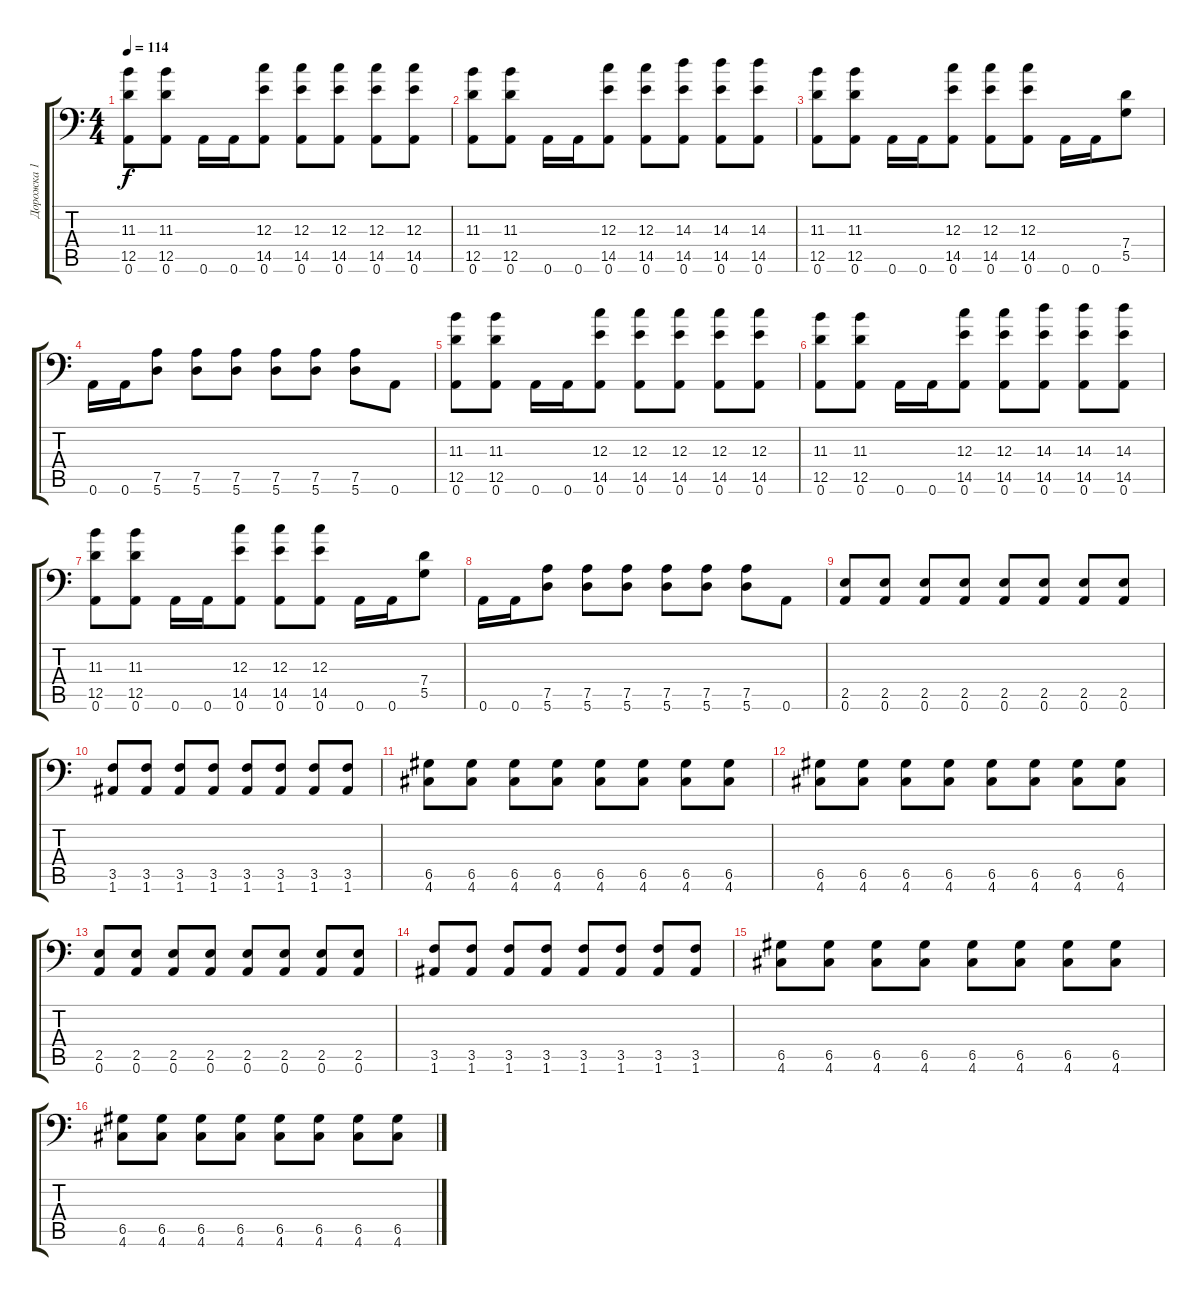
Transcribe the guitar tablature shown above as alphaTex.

\track ("Дорожка 1" "Дорожка 1") {instrument distortionguitar}
\staff {score tabs}
\tuning (A3 E3 C3 G2 D2 A1) {hide}
\ts (4 4)
\tempo 114
\clef f4
\ks c
(11.3 12.5 0.6).8{dy f} (11.3 12.5 0.6).8 0.6.16 0.6.16 (12.3 14.5 0.6).8 (12.3 14.5 0.6).8 (12.3 14.5 0.6).8 (12.3 14.5 0.6).8 (12.3 14.5 0.6).8 |
(11.3 12.5 0.6).8 (11.3 12.5 0.6).8 0.6.16 0.6.16 (12.3 14.5 0.6).8 (12.3 14.5 0.6).8 (14.3 14.5 0.6).8 (14.3 14.5 0.6).8 (14.3 14.5 0.6).8 |
(11.3 12.5 0.6).8 (11.3 12.5 0.6).8 0.6.16 0.6.16 (12.3 14.5 0.6).8 (12.3 14.5 0.6).8 (12.3 14.5 0.6).8 0.6.16 0.6.16 (7.4 5.5).8 |
0.6.16 0.6.16 (7.5 5.6).8 (7.5 5.6).8 (7.5 5.6).8 (7.5 5.6).8 (7.5 5.6).8 (7.5 5.6).8 0.6.8 |
(11.3 12.5 0.6).8 (11.3 12.5 0.6).8 0.6.16 0.6.16 (12.3 14.5 0.6).8 (12.3 14.5 0.6).8 (12.3 14.5 0.6).8 (12.3 14.5 0.6).8 (12.3 14.5 0.6).8 |
(11.3 12.5 0.6).8 (11.3 12.5 0.6).8 0.6.16 0.6.16 (12.3 14.5 0.6).8 (12.3 14.5 0.6).8 (14.3 14.5 0.6).8 (14.3 14.5 0.6).8 (14.3 14.5 0.6).8 |
(11.3 12.5 0.6).8 (11.3 12.5 0.6).8 0.6.16 0.6.16 (12.3 14.5 0.6).8 (12.3 14.5 0.6).8 (12.3 14.5 0.6).8 0.6.16 0.6.16 (7.4 5.5).8 |
0.6.16 0.6.16 (7.5 5.6).8 (7.5 5.6).8 (7.5 5.6).8 (7.5 5.6).8 (7.5 5.6).8 (7.5 5.6).8 0.6.8 |
(2.5 0.6).8 (2.5 0.6).8 (2.5 0.6).8 (2.5 0.6).8 (2.5 0.6).8 (2.5 0.6).8 (2.5 0.6).8 (2.5 0.6).8 |
(3.5 1.6).8 (3.5 1.6).8 (3.5 1.6).8 (3.5 1.6).8 (3.5 1.6).8 (3.5 1.6).8 (3.5 1.6).8 (3.5 1.6).8 |
(6.5 4.6).8 (6.5 4.6).8 (6.5 4.6).8 (6.5 4.6).8 (6.5 4.6).8 (6.5 4.6).8 (6.5 4.6).8 (6.5 4.6).8 |
(6.5 4.6).8 (6.5 4.6).8 (6.5 4.6).8 (6.5 4.6).8 (6.5 4.6).8 (6.5 4.6).8 (6.5 4.6).8 (6.5 4.6).8 |
(2.5 0.6).8 (2.5 0.6).8 (2.5 0.6).8 (2.5 0.6).8 (2.5 0.6).8 (2.5 0.6).8 (2.5 0.6).8 (2.5 0.6).8 |
(3.5 1.6).8 (3.5 1.6).8 (3.5 1.6).8 (3.5 1.6).8 (3.5 1.6).8 (3.5 1.6).8 (3.5 1.6).8 (3.5 1.6).8 |
(6.5 4.6).8 (6.5 4.6).8 (6.5 4.6).8 (6.5 4.6).8 (6.5 4.6).8 (6.5 4.6).8 (6.5 4.6).8 (6.5 4.6).8 |
(6.5 4.6).8 (6.5 4.6).8 (6.5 4.6).8 (6.5 4.6).8 (6.5 4.6).8 (6.5 4.6).8 (6.5 4.6).8 (6.5 4.6).8
